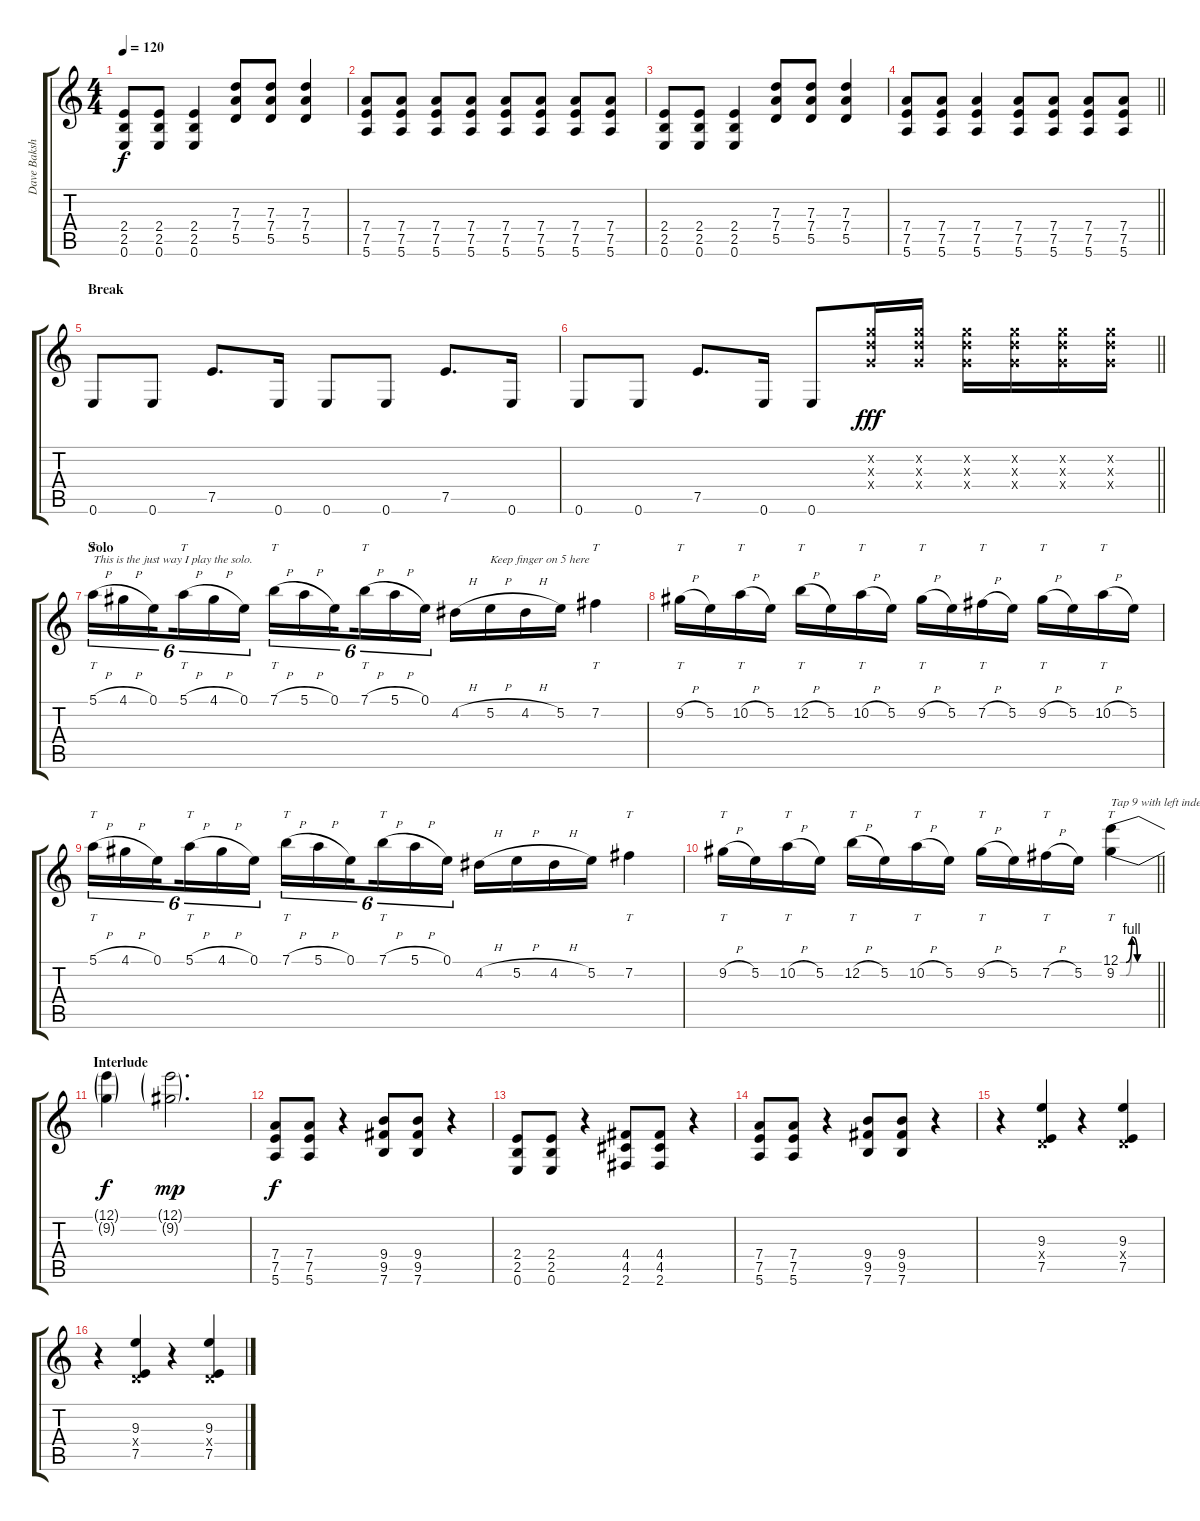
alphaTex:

\track ("Dave Baksh" "Dave Baksh") {instrument electricguitarclean}
\staff {score tabs}
\tuning (E4 B3 G3 D3 A2 E2) {hide}
\ts (4 4)
\tempo 120
\clef g2
\ks c
(2.4 2.5 0.6).8{dy f} (2.4 2.5 0.6).8 (2.4 2.5 0.6).4 (7.3 7.4 5.5).8 (7.3 7.4 5.5).8 (7.3 7.4 5.5).4 |
(7.4 7.5 5.6).8 (7.4 7.5 5.6).8 (7.4 7.5 5.6).8 (7.4 7.5 5.6).8 (7.4 7.5 5.6).8 (7.4 7.5 5.6).8 (7.4 7.5 5.6).8 (7.4 7.5 5.6).8 |
(2.4 2.5 0.6).8 (2.4 2.5 0.6).8 (2.4 2.5 0.6).4 (7.3 7.4 5.5).8 (7.3 7.4 5.5).8 (7.3 7.4 5.5).4 |
\barLineRight lightlight
(7.4 7.5 5.6).8 (7.4 7.5 5.6).8 (7.4 7.5 5.6).4 (7.4 7.5 5.6).8 (7.4 7.5 5.6).8 (7.4 7.5 5.6).8 (7.4 7.5 5.6).8 |
\section ("" "Break")
0.6.8 0.6.8 7.5.8{d} 0.6.16 0.6.8 0.6.8 7.5.8{d} 0.6.16 |
\barLineRight lightlight
0.6.8 0.6.8 7.5.8{d} 0.6.16 0.6.8 (8.2{x} 7.3{x} 5.4{x}).16{dy fff} (8.2{x} 7.3{x} 5.4{x}).16 (8.2{x} 7.3{x} 5.4{x}).16 (8.2{x} 7.3{x} 5.4{x}).16 (8.2{x} 7.3{x} 5.4{x}).16 (8.2{x} 7.3{x} 5.4{x}).16 |
\section ("" "Solo")
5.1{h}.16{tt tu (6 4) txt "This is the just way I play the solo."} 4.1{h}.16{tu (6 4)} 0.1.16{tu (6 4) beam splitsecondary} 5.1{h}.16{tt tu (6 4)} 4.1{h}.16{tu (6 4)} 0.1.16{tu (6 4)} 7.1{h}.16{tt tu (6 4)} 5.1{h}.16{tu (6 4)} 0.1.16{tu (6 4) beam splitsecondary} 7.1{h}.16{tt tu (6 4)} 5.1{h}.16{tu (6 4)} 0.1.16{tu (6 4)} 4.2{h}.16 5.2{h}.16{txt "Keep finger on 5 here"} 4.2{h}.16 5.2.16 7.2.4{tt} |
9.2{h}.16{tt} 5.2.16 10.2{h}.16{tt} 5.2.16 12.2{h}.16{tt} 5.2.16 10.2{h}.16{tt} 5.2.16 9.2{h}.16{tt} 5.2.16 7.2{h}.16{tt} 5.2.16 9.2{h}.16{tt} 5.2.16 10.2{h}.16{tt} 5.2.16 |
5.1{h}.16{tt tu (6 4)} 4.1{h}.16{tu (6 4)} 0.1.16{tu (6 4) beam splitsecondary} 5.1{h}.16{tt tu (6 4)} 4.1{h}.16{tu (6 4)} 0.1.16{tu (6 4)} 7.1{h}.16{tt tu (6 4)} 5.1{h}.16{tu (6 4)} 0.1.16{tu (6 4) beam splitsecondary} 7.1{h}.16{tt tu (6 4)} 5.1{h}.16{tu (6 4)} 0.1.16{tu (6 4)} 4.2{h}.16 5.2{h}.16 4.2{h}.16 5.2.16 7.2.4{tt} |
\barLineRight lightlight
9.2{h}.16{tt} 5.2.16 10.2{h}.16{tt} 5.2.16 12.2{h}.16{tt} 5.2.16 10.2{h}.16{tt} 5.2.16 9.2{h}.16{tt} 5.2.16 7.2{h}.16{tt} 5.2.16 (12.1{be (custom 0 0 10 0 20 4 30 0 60 0)} 9.2{be (custom 0 0 10 0 20 4 30 0 60 0)}).4{tt txt "Tap 9 with left index and 12 with right index."} |
\section ("" "Interlude")
(12.1{t} 9.2{t}).4{dy f} (12.1{g} 9.2{g}).2{d dy mp} |
(7.4 7.5 5.6).8{dy f} (7.4 7.5 5.6).8 r.4 (9.4 9.5 7.6).8 (9.4 9.5 7.6).8 r.4 |
(2.4 2.5 0.6).8 (2.4 2.5 0.6).8 r.4 (4.4 4.5 2.6).8 (4.4 4.5 2.6).8 r.4 |
(7.4 7.5 5.6).8 (7.4 7.5 5.6).8 r.4 (9.4 9.5 7.6).8 (9.4 9.5 7.6).8 r.4 |
r.4 (9.3 0.4{x} 7.5).4 r.4 (9.3 0.4{x} 7.5).4 |
r.4 (9.3 0.4{x} 7.5).4 r.4 (9.3 0.4{x} 7.5).4
